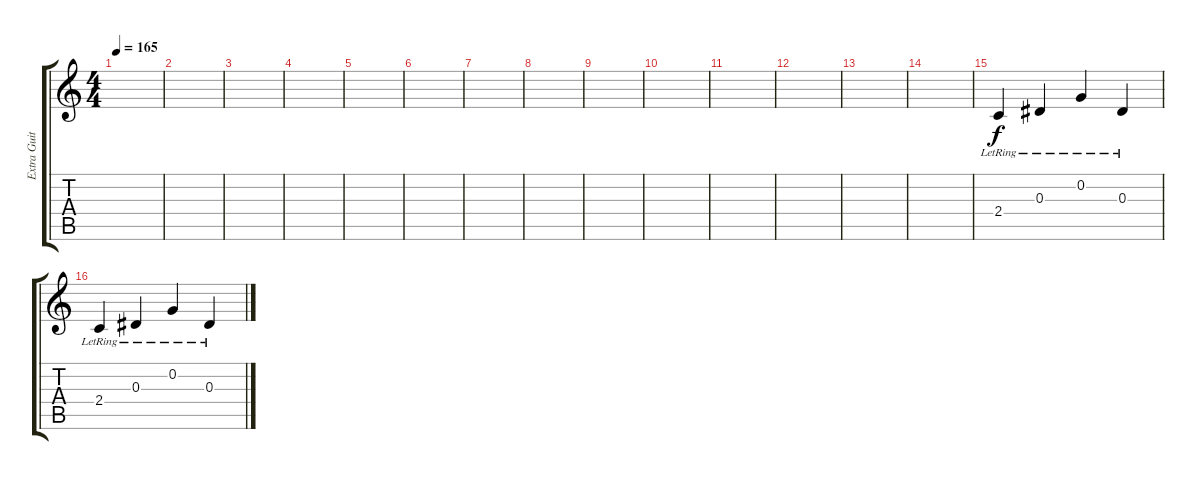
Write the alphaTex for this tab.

\track ("Extra Guitar" "Extra Guit") {instrument distortionguitar}
\staff {score tabs}
\tuning (C4 G3 Eb3 Bb2 F2 C2) {hide}
\ts (4 4)
\tempo 165
\clef g2
\ks c
|
|
|
|
|
|
|
|
|
|
|
|
|
|
2.4{lr}.4 0.3{lr}.4 0.2{lr}.4 0.3{lr}.4 |
2.4{lr}.4 0.3{lr}.4 0.2{lr}.4 0.3{lr}.4
